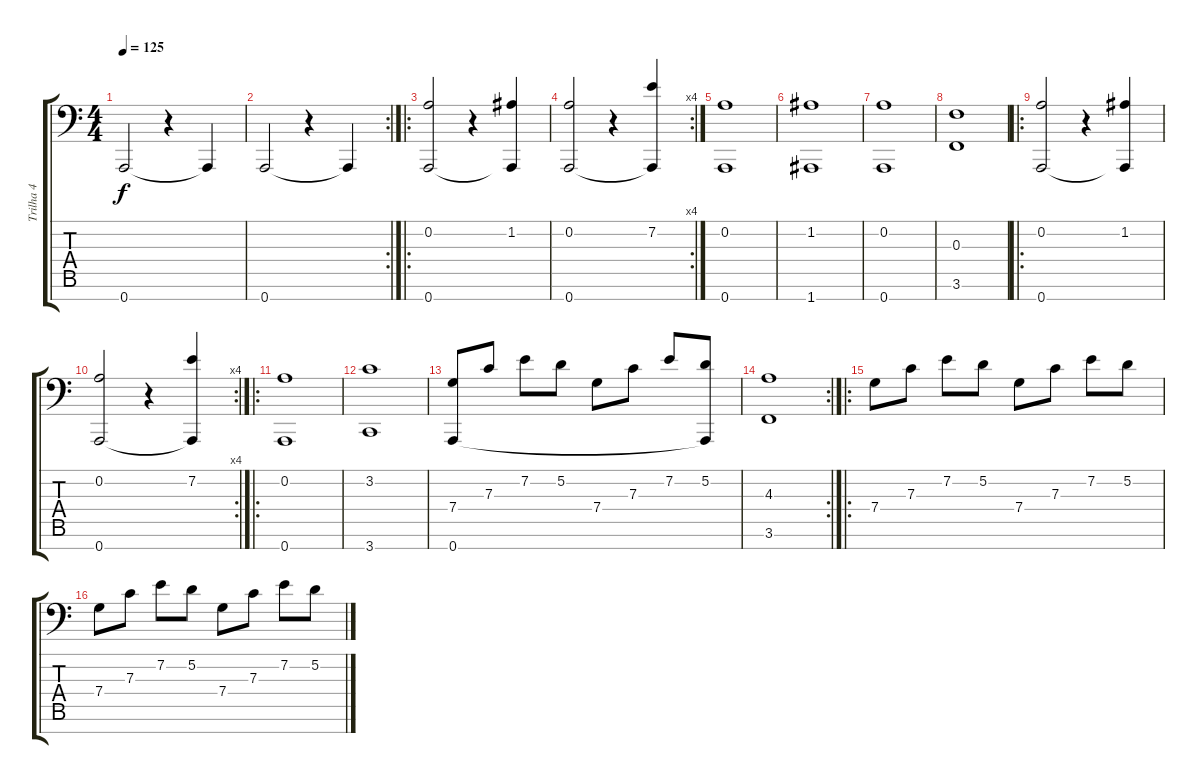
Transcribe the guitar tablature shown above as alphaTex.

\track ("Trilha 4" "Trilha 4") {instrument synthstrings1}
\staff {score tabs}
\tuning (D4 A3 F3 C3 G2 D2 A1) {hide}
\ts (4 4)
\tempo 125
\clef f4
\ks c
0.7.2{dy f instrument synthstrings1} r.4 0.7{t}.4 |
\rc 2
0.7.2 r.4 0.7{t}.4 |
\ro
(0.2 0.7).2 r.4 (1.2 0.7{t}).4 |
\rc 4
(0.2 0.7).2 r.4 (7.2 0.7{t}).4 |
(0.2 0.7).1 |
(1.2 1.7).1 |
(0.2 0.7).1 |
(0.3 3.6).1 |
\ro
(0.2 0.7).2 r.4 (1.2 0.7{t}).4 |
\rc 4
(0.2 0.7).2 r.4 (7.2 0.7{t}).4 |
\ro
(0.2 0.7).1 |
(3.2 3.7).1 |
(7.4 0.7).8 7.3.8 7.2.8 5.2.8 7.4.8 7.3.8 7.2.8 (5.2 0.7{t}).8 |
\rc 2
(4.3 3.6).1 |
\ro
7.4.8{volume 12 instrument overdrivenguitar} 7.3.8 7.2.8 5.2.8 7.4.8 7.3.8 7.2.8 5.2.8 |
7.4.8{volume 12 instrument overdrivenguitar} 7.3.8 7.2.8 5.2.8 7.4.8 7.3.8 7.2.8 5.2.8
